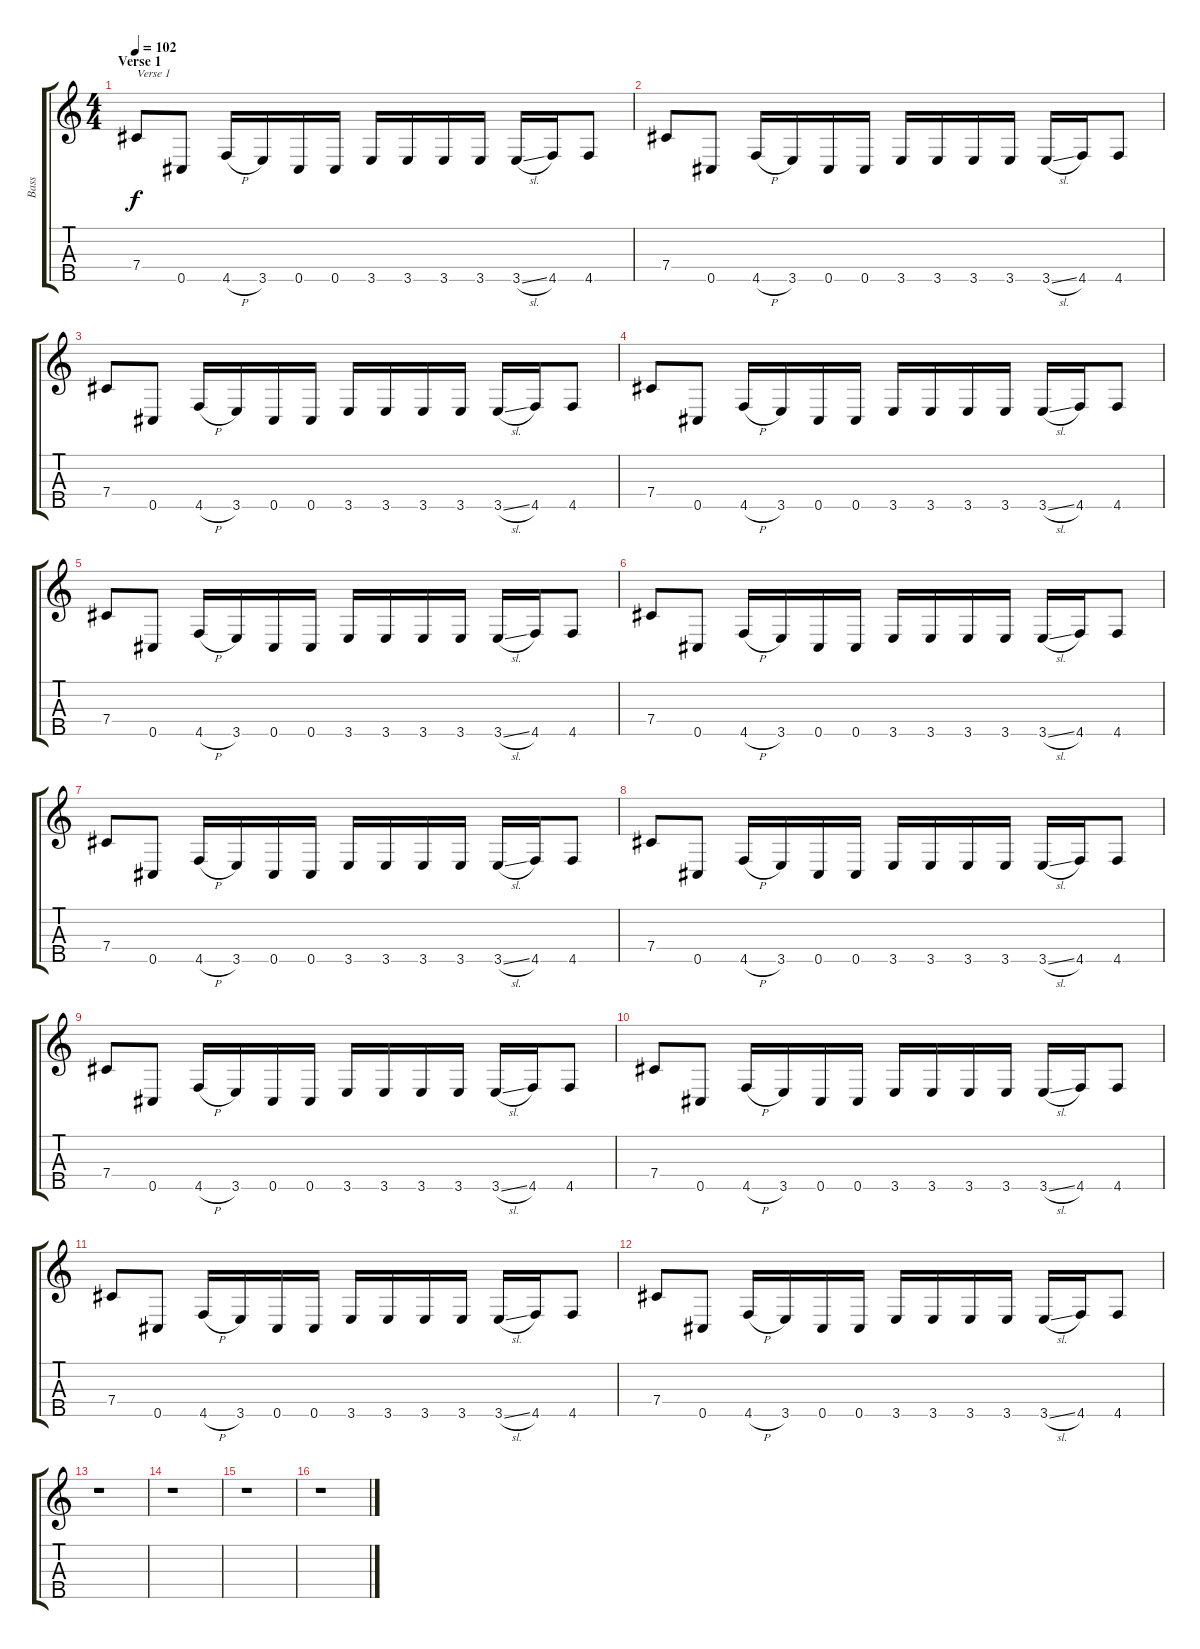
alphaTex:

\track ("Bass" "Bass") {instrument electricbassfinger}
\staff {score tabs}
\tuning (Ab3 E3 B2 Gb2 Db2) {hide}
\ts (4 4)
\section ("" "Verse 1")
\tempo 102
\clef g2
\ks c
7.4.8{txt "Verse 1" dy f} 0.5.8 4.5{h}.16 3.5.16 0.5.16 0.5.16 3.5.16 3.5.16 3.5.16 3.5.16 3.5{sl}.16 4.5.16 4.5.8 |
7.4.8 0.5.8 4.5{h}.16 3.5.16 0.5.16 0.5.16 3.5.16 3.5.16 3.5.16 3.5.16 3.5{sl}.16 4.5.16 4.5.8 |
7.4.8 0.5.8 4.5{h}.16 3.5.16 0.5.16 0.5.16 3.5.16 3.5.16 3.5.16 3.5.16 3.5{sl}.16 4.5.16 4.5.8 |
7.4.8 0.5.8 4.5{h}.16 3.5.16 0.5.16 0.5.16 3.5.16 3.5.16 3.5.16 3.5.16 3.5{sl}.16 4.5.16 4.5.8 |
7.4.8 0.5.8 4.5{h}.16 3.5.16 0.5.16 0.5.16 3.5.16 3.5.16 3.5.16 3.5.16 3.5{sl}.16 4.5.16 4.5.8 |
7.4.8 0.5.8 4.5{h}.16 3.5.16 0.5.16 0.5.16 3.5.16 3.5.16 3.5.16 3.5.16 3.5{sl}.16 4.5.16 4.5.8 |
7.4.8 0.5.8 4.5{h}.16 3.5.16 0.5.16 0.5.16 3.5.16 3.5.16 3.5.16 3.5.16 3.5{sl}.16 4.5.16 4.5.8 |
7.4.8 0.5.8 4.5{h}.16 3.5.16 0.5.16 0.5.16 3.5.16 3.5.16 3.5.16 3.5.16 3.5{sl}.16 4.5.16 4.5.8 |
7.4.8 0.5.8 4.5{h}.16 3.5.16 0.5.16 0.5.16 3.5.16 3.5.16 3.5.16 3.5.16 3.5{sl}.16 4.5.16 4.5.8 |
7.4.8 0.5.8 4.5{h}.16 3.5.16 0.5.16 0.5.16 3.5.16 3.5.16 3.5.16 3.5.16 3.5{sl}.16 4.5.16 4.5.8 |
7.4.8 0.5.8 4.5{h}.16 3.5.16 0.5.16 0.5.16 3.5.16 3.5.16 3.5.16 3.5.16 3.5{sl}.16 4.5.16 4.5.8 |
7.4.8 0.5.8 4.5{h}.16 3.5.16 0.5.16 0.5.16 3.5.16 3.5.16 3.5.16 3.5.16 3.5{sl}.16 4.5.16 4.5.8 |
r.1 |
r.1 |
r.1 |
r.1
